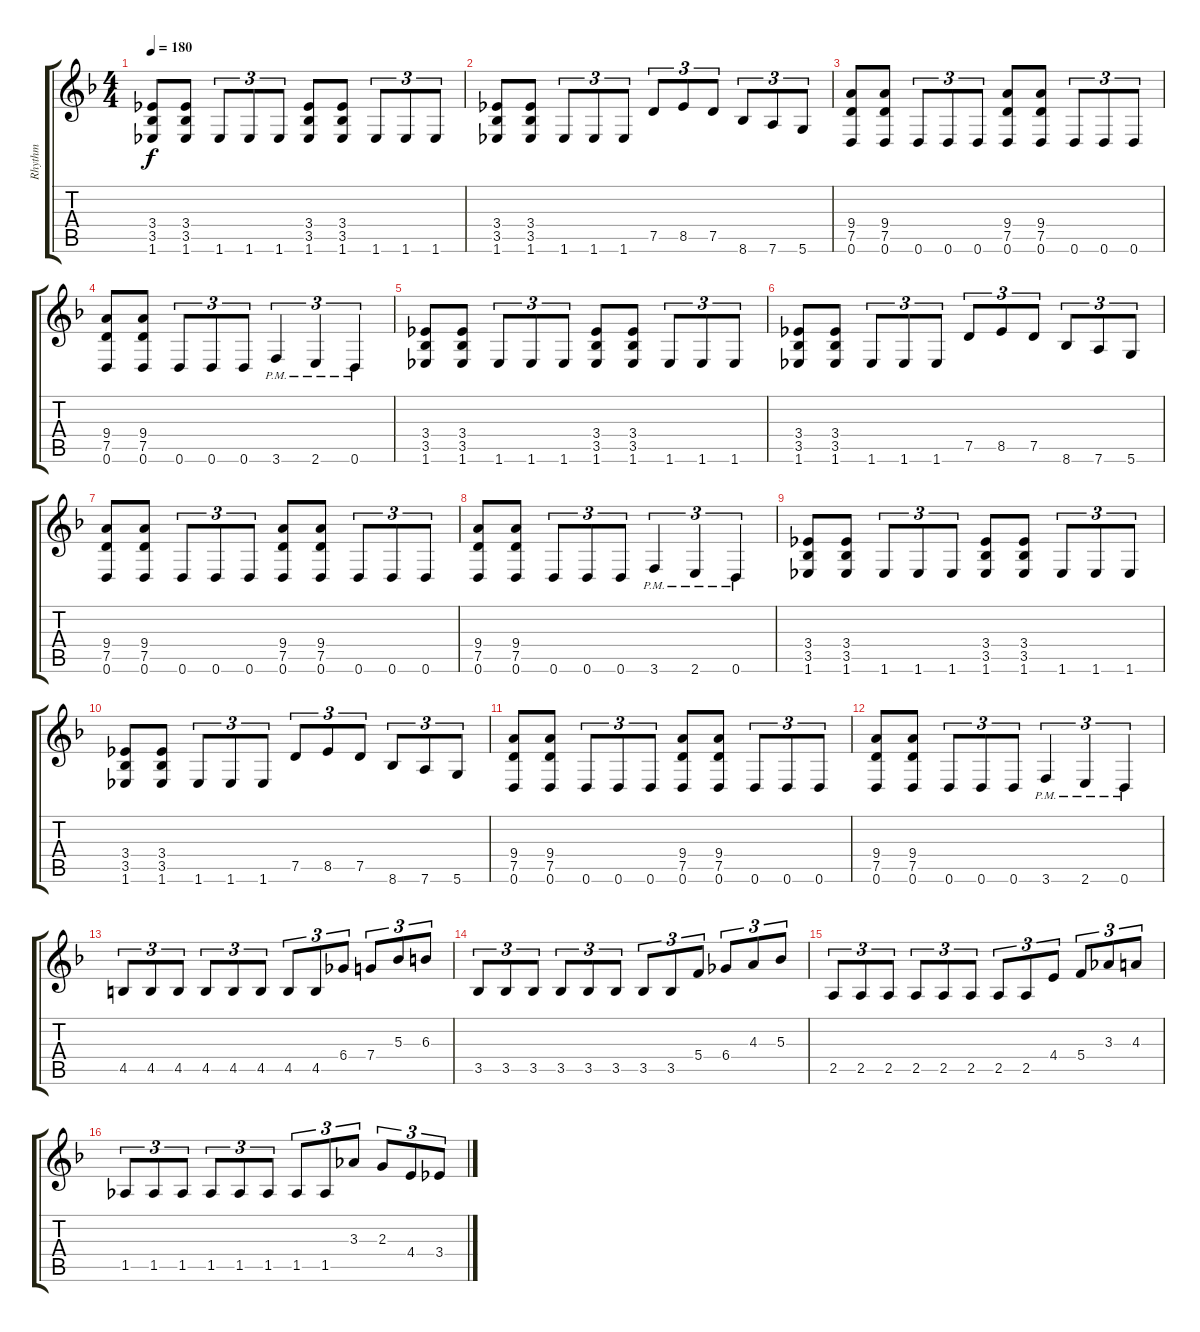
\track ("Rhythm" "Rhythm") {instrument distortionguitar}
\staff {score tabs}
\tuning (D4 A3 F3 C3 G2 D2) {hide}
\ts (4 4)
\tempo 180
\clef g2
\ks dminor
(3.4 3.5 1.6).8{dy f} (3.4 3.5 1.6).8 1.6.8{tu (3 2)} 1.6.8{tu (3 2)} 1.6.8{tu (3 2)} (3.4 3.5 1.6).8 (3.4 3.5 1.6).8 1.6.8{tu (3 2)} 1.6.8{tu (3 2)} 1.6.8{tu (3 2)} |
(3.4 3.5 1.6).8 (3.4 3.5 1.6).8 1.6.8{tu (3 2)} 1.6.8{tu (3 2)} 1.6.8{tu (3 2)} 7.5.8{tu (3 2)} 8.5.8{tu (3 2)} 7.5.8{tu (3 2)} 8.6.8{tu (3 2)} 7.6.8{tu (3 2)} 5.6.8{tu (3 2)} |
(9.4 7.5 0.6).8 (9.4 7.5 0.6).8 0.6.8{tu (3 2)} 0.6.8{tu (3 2)} 0.6.8{tu (3 2)} (9.4 7.5 0.6).8 (9.4 7.5 0.6).8 0.6.8{tu (3 2)} 0.6.8{tu (3 2)} 0.6.8{tu (3 2)} |
(9.4 7.5 0.6).8 (9.4 7.5 0.6).8 0.6.8{tu (3 2)} 0.6.8{tu (3 2)} 0.6.8{tu (3 2)} 3.6{pm}.4{tu (3 2)} 2.6{pm}.4{tu (3 2)} 0.6{pm}.4{tu (3 2)} |
(3.4 3.5 1.6).8 (3.4 3.5 1.6).8 1.6.8{tu (3 2)} 1.6.8{tu (3 2)} 1.6.8{tu (3 2)} (3.4 3.5 1.6).8 (3.4 3.5 1.6).8 1.6.8{tu (3 2)} 1.6.8{tu (3 2)} 1.6.8{tu (3 2)} |
(3.4 3.5 1.6).8 (3.4 3.5 1.6).8 1.6.8{tu (3 2)} 1.6.8{tu (3 2)} 1.6.8{tu (3 2)} 7.5.8{tu (3 2)} 8.5.8{tu (3 2)} 7.5.8{tu (3 2)} 8.6.8{tu (3 2)} 7.6.8{tu (3 2)} 5.6.8{tu (3 2)} |
(9.4 7.5 0.6).8 (9.4 7.5 0.6).8 0.6.8{tu (3 2)} 0.6.8{tu (3 2)} 0.6.8{tu (3 2)} (9.4 7.5 0.6).8 (9.4 7.5 0.6).8 0.6.8{tu (3 2)} 0.6.8{tu (3 2)} 0.6.8{tu (3 2)} |
(9.4 7.5 0.6).8 (9.4 7.5 0.6).8 0.6.8{tu (3 2)} 0.6.8{tu (3 2)} 0.6.8{tu (3 2)} 3.6{pm}.4{tu (3 2)} 2.6{pm}.4{tu (3 2)} 0.6{pm}.4{tu (3 2)} |
(3.4 3.5 1.6).8 (3.4 3.5 1.6).8 1.6.8{tu (3 2)} 1.6.8{tu (3 2)} 1.6.8{tu (3 2)} (3.4 3.5 1.6).8 (3.4 3.5 1.6).8 1.6.8{tu (3 2)} 1.6.8{tu (3 2)} 1.6.8{tu (3 2)} |
(3.4 3.5 1.6).8 (3.4 3.5 1.6).8 1.6.8{tu (3 2)} 1.6.8{tu (3 2)} 1.6.8{tu (3 2)} 7.5.8{tu (3 2)} 8.5.8{tu (3 2)} 7.5.8{tu (3 2)} 8.6.8{tu (3 2)} 7.6.8{tu (3 2)} 5.6.8{tu (3 2)} |
(9.4 7.5 0.6).8 (9.4 7.5 0.6).8 0.6.8{tu (3 2)} 0.6.8{tu (3 2)} 0.6.8{tu (3 2)} (9.4 7.5 0.6).8 (9.4 7.5 0.6).8 0.6.8{tu (3 2)} 0.6.8{tu (3 2)} 0.6.8{tu (3 2)} |
(9.4 7.5 0.6).8 (9.4 7.5 0.6).8 0.6.8{tu (3 2)} 0.6.8{tu (3 2)} 0.6.8{tu (3 2)} 3.6{pm}.4{tu (3 2)} 2.6{pm}.4{tu (3 2)} 0.6{pm}.4{tu (3 2)} |
4.5.8{tu (3 2)} 4.5.8{tu (3 2)} 4.5.8{tu (3 2)} 4.5.8{tu (3 2)} 4.5.8{tu (3 2)} 4.5.8{tu (3 2)} 4.5.8{tu (3 2)} 4.5.8{tu (3 2)} 6.4.8{tu (3 2)} 7.4.8{tu (3 2)} 5.3.8{tu (3 2)} 6.3.8{tu (3 2)} |
3.5.8{tu (3 2)} 3.5.8{tu (3 2)} 3.5.8{tu (3 2)} 3.5.8{tu (3 2)} 3.5.8{tu (3 2)} 3.5.8{tu (3 2)} 3.5.8{tu (3 2)} 3.5.8{tu (3 2)} 5.4.8{tu (3 2)} 6.4.8{tu (3 2)} 4.3.8{tu (3 2)} 5.3.8{tu (3 2)} |
2.5.8{tu (3 2)} 2.5.8{tu (3 2)} 2.5.8{tu (3 2)} 2.5.8{tu (3 2)} 2.5.8{tu (3 2)} 2.5.8{tu (3 2)} 2.5.8{tu (3 2)} 2.5.8{tu (3 2)} 4.4.8{tu (3 2)} 5.4.8{tu (3 2)} 3.3.8{tu (3 2)} 4.3.8{tu (3 2)} |
1.5.8{tu (3 2)} 1.5.8{tu (3 2)} 1.5.8{tu (3 2)} 1.5.8{tu (3 2)} 1.5.8{tu (3 2)} 1.5.8{tu (3 2)} 1.5.8{tu (3 2)} 1.5.8{tu (3 2)} 3.3.8{tu (3 2)} 2.3.8{tu (3 2)} 4.4.8{tu (3 2)} 3.4.8{tu (3 2)}
